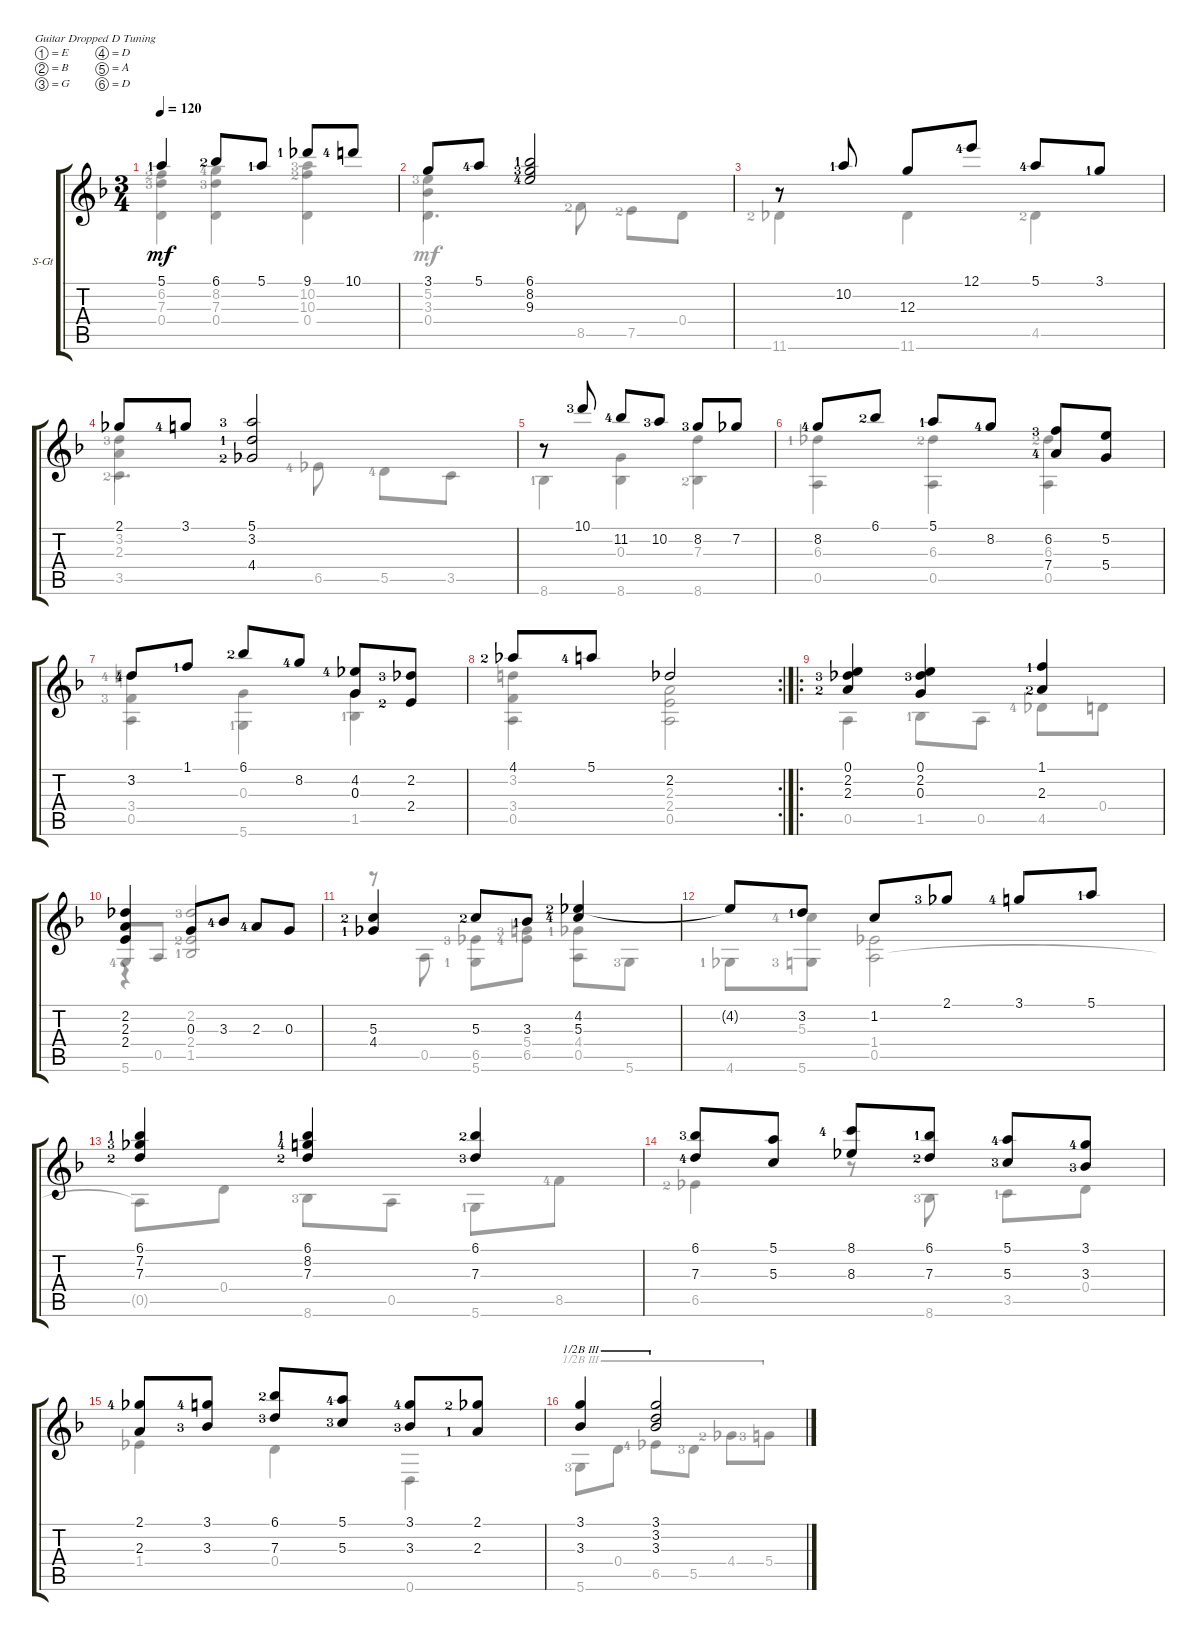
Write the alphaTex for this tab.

\defaultSystemsLayout 4
\bracketExtendMode groupsimilarinstruments
\firstSystemTrackNameOrientation horizontal
\otherSystemsTrackNameOrientation horizontal
\track ("Steel Guitar" "S-Gt") {instrument acousticguitarsteel}
\staff {score tabs}
\tuning (E4 B3 G3 D3 A2 D2)
\voice
\ts (3 4)
\tempo 120
\clef g2
\ks dminor
5.1{lf 2}.4{dy mf instrument acousticguitarsteel} 6.1{lf 3}.8 5.1{lf 2}.8 9.1{lf 2}.8 10.1{lf 5}.8 |
3.1.8 5.1{lf 5}.8 (6.1{lf 2} 8.2{lf 4} 9.3{lf 5}).2 |
r.8 10.2{lf 2}.8 12.3.8 12.1{lf 5}.8 5.1{lf 5}.8 3.1{lf 2}.8 |
2.1.8 3.1{lf 5}.8 (5.1{lf 4} 3.2{lf 2} 4.4{lf 3}).2 |
r.8 10.1{lf 4}.8 11.2{lf 5}.8 10.2{lf 4}.8 8.2{lf 4}.8 7.2.8 |
8.2{lf 5}.8 6.1{lf 3}.8 5.1{lf 2}.8 8.2{lf 5}.8 (6.2{lf 4} 7.4{lf 5}).8 (5.4 5.2).8 |
3.2{lf 5}.8 1.1{lf 2}.8 6.1{lf 3}.8 8.2{lf 5}.8 (4.2{lf 5} 0.3).8 (2.2{lf 4} 2.4{lf 3}).8 |
\rc 2
4.1{lf 3}.8 5.1{lf 5}.8 2.2.2 |
\ro
(0.1 2.2{lf 4} 2.3{lf 3}).4 (0.1 2.2{lf 4} 0.3).4 (2.3{lf 3} 1.1{lf 2}).4 |
(2.2 2.3 2.4).4 0.3.8 3.3{lf 5}.8 2.3{lf 5}.8 0.3.8 |
(5.3{lf 3} 4.4{lf 2}).4 5.3{lf 3}.8 3.3{lf 2}.8 (4.2{lf 3} 5.3{lf 5}).4 |
4.2{t}.8 3.2{lf 2}.8 1.2.8 2.1{lf 4}.8 3.1{lf 5}.8 5.1{lf 2}.8 |
(6.1{lf 2} 7.2{lf 4} 7.3{lf 3}).4 (7.3{lf 3} 8.2{lf 5} 6.1{lf 2}).4 (6.1{lf 3} 7.3{lf 4}).4 |
(7.3{lf 5} 6.1{lf 4}).8 (5.1 5.3).8 (8.3 8.1{lf 5}).8 (6.1{lf 2} 7.3{lf 3}).8 (5.3{lf 4} 5.1{lf 5}).8 (3.1{lf 5} 3.3{lf 4}).8 |
(2.3 2.1{lf 5}).8 (3.1{lf 5} 3.3{lf 4}).8 (7.3{lf 4} 6.1{lf 3}).8 (5.1{lf 5} 5.3{lf 4}).8 (3.3{lf 4} 3.1{lf 5}).8 (2.1{lf 3} 2.3{lf 2}).8 |
(3.3 3.1).4{barre (3 half)} (3.1 3.2 3.3).2{barre (3 half)}
\voice
\clef g2
\ottava regular
\simile none
\ks dminor
(6.2{lf 3} 7.3{lf 4} 0.4).4{dy mf} (0.4 7.3{lf 4} 8.2{lf 5}).4 (10.2{lf 4} 10.3{lf 3} 0.4).4 |
(5.2{lf 4} 3.3).4 |
11.6{lf 3}.4 11.6.4 4.5{lf 3}.4 |
(3.2{lf 4} 2.3).4 |
8.6{lf 2}.4 (8.6 0.3).4 (7.3 8.6{lf 3}).4 |
(0.5 6.3{lf 2}).4 (6.3{lf 3} 0.5).4 (0.5 6.3{lf 3}).4 |
(0.5 3.4{lf 4} 3.2{lf 5}).4 (0.3 5.6{lf 2}).4 (1.5{lf 2} 0.3).4 |
(3.2 3.4 0.5).4 (0.5 2.4 2.3).2 |
0.5.4 1.5{lf 2}.8 0.5.8 4.5{lf 5}.8 0.4.8 |
5.6{lf 5}.8{beam invert} 0.5.8 (1.5{lf 2} 2.4{lf 3}).2{beam invert} |
r.8 0.5.8 (5.6{lf 2} 6.5{lf 4}).8 (6.5{lf 5} 5.4{lf 4}).8 (4.4{lf 2} 0.5).8 5.6{lf 4}.8 |
4.6{lf 2}.8 (5.6{lf 4} 5.3{lf 5}).8 (1.4 0.5).2 |
0.5{t}.8 0.4.8 8.6{lf 4}.8 0.5.8 5.6{lf 2}.8 8.5{lf 5}.8 |
6.5{lf 3}.4 r.8 8.6{lf 4}.8 3.5{lf 2}.8 0.4.8 |
1.4.4 0.4.4 0.6.4 |
5.6{lf 4}.8{barre (3 half)} 0.4.8{barre (3 half)} 6.5{lf 5}.8{barre (3 half)} 5.5{lf 4}.8{barre (3 half)} 4.4{lf 3}.8{barre (3 half)} 5.4{lf 4}.8{barre (3 half)}
\voice
\clef g2
\ottava regular
\simile none
\ks dminor
|
0.4.4{d} 8.5{lf 3}.8 7.5{lf 3}.8 0.4.8 |
|
3.5{lf 3}.4{d} 6.5{lf 5}.8 5.5{lf 5}.8 3.5.8 |
|
|
|
|
|
r.4 2.2{lf 4}.2{beam invert} |
|
|
|
|
|
